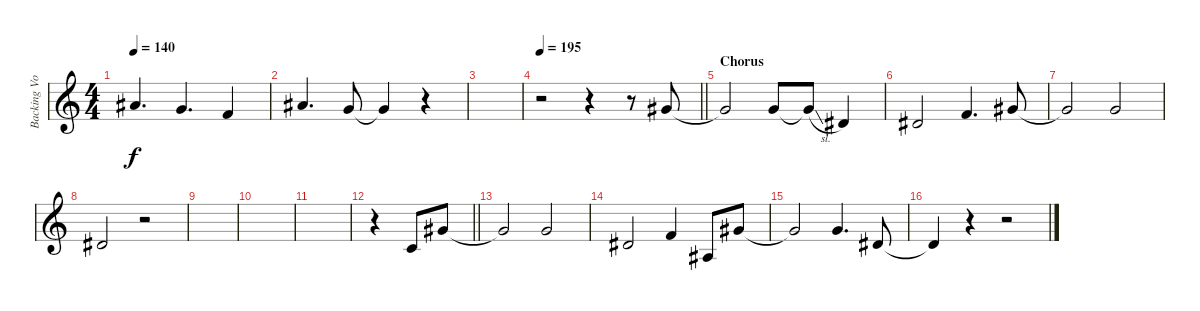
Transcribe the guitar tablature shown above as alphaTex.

\track ("Backing Vocals" "Backing Vo") {instrument distortionguitar}
\staff {score}
\tuning (Eb4 Bb3 Gb3 Db3 Ab2 Eb2) {hide}
\ts (4 4)
\tempo 140
\clef g2
\ks c
4.3.4{d dy f} 1.3.4{d} 4.4.4 |
4.3.4{d} 1.3.8 1.3{t}.4 r.4 |
|
\tempo 195
\barLineRight lightlight
r.2{volume 3} r.4 r.8 7.4.8 |
\section ("" "Chorus")
7.4{t}.2 6.4.8 6.4{sl t}.8 2.4.4 |
2.4.2 4.4.4{d} 7.4.8 |
7.4{t}.2 6.4.2 |
2.4.2 r.2 |
|
|
|
\barLineRight lightlight
r.4 4.5.8 7.4.8 |
7.4{t}.2 6.4.2 |
2.4.2 4.4.4 2.5.8 7.4.8 |
7.4{t}.2 6.4.4{d} 2.4.8 |
2.4{t}.4 r.4 r.2
